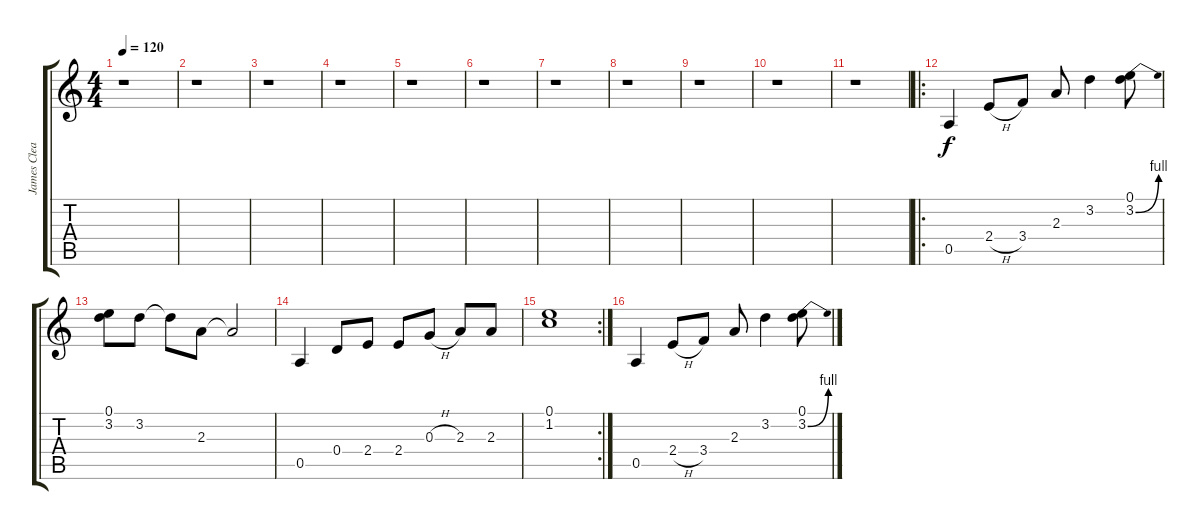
\track ("James Clean" "James Clea") {instrument electricguitarclean}
\staff {score tabs}
\tuning (E4 B3 G3 D3 A2 E2) {hide}
\ts (4 4)
\tempo 120
\clef g2
\ks c
r.1{dy f} |
r.1 |
r.1 |
r.1 |
r.1 |
r.1 |
r.1 |
r.1 |
r.1 |
r.1 |
r.1 |
\ro
0.5.4 2.4{h}.8 3.4.8 2.3.8 3.2.4 (0.1 3.2{be (bend 0 0 60 4)}).8 |
(0.1 3.2).8 3.2.8 3.2{t}.8 2.3.8 2.3{t}.2 |
0.5.4 0.4.8 2.4.8 2.4.8 0.3{h}.8 2.3.8 2.3.8 |
\rc 2
(0.1 1.2).1 |
0.5.4 2.4{h}.8 3.4.8 2.3.8 3.2.4 (0.1 3.2{be (bend 0 0 60 4)}).8
